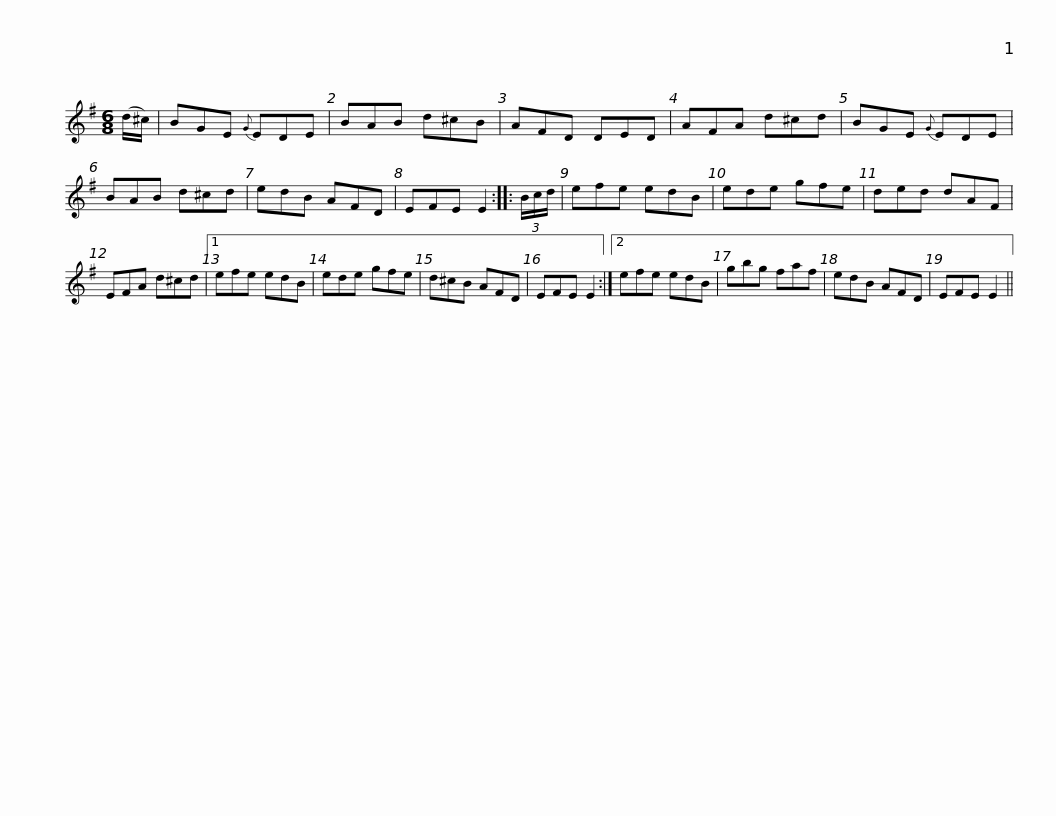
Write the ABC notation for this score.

X:1
L:1/8
M:6/8
I:linebreak $
K:Emin
V:1 treble
V:1
 (d/^c/) | BGE{G} EDE | BAB d^cB | AFD DED | AFA d^cd | %5
 BGE{G} EDE | BAB d^cd |$ edB AFD | EFE E2 :: (3B/c/d/ | %10
 efe edB | ede gfe | ded dAF | EFA d^cd |1 efe edB |$ %15
 ede gfe | d^cB AFD | EFE E2 :|2 efe edB | gbg faf | %20
 edB AFD | EFE E2 || %22
